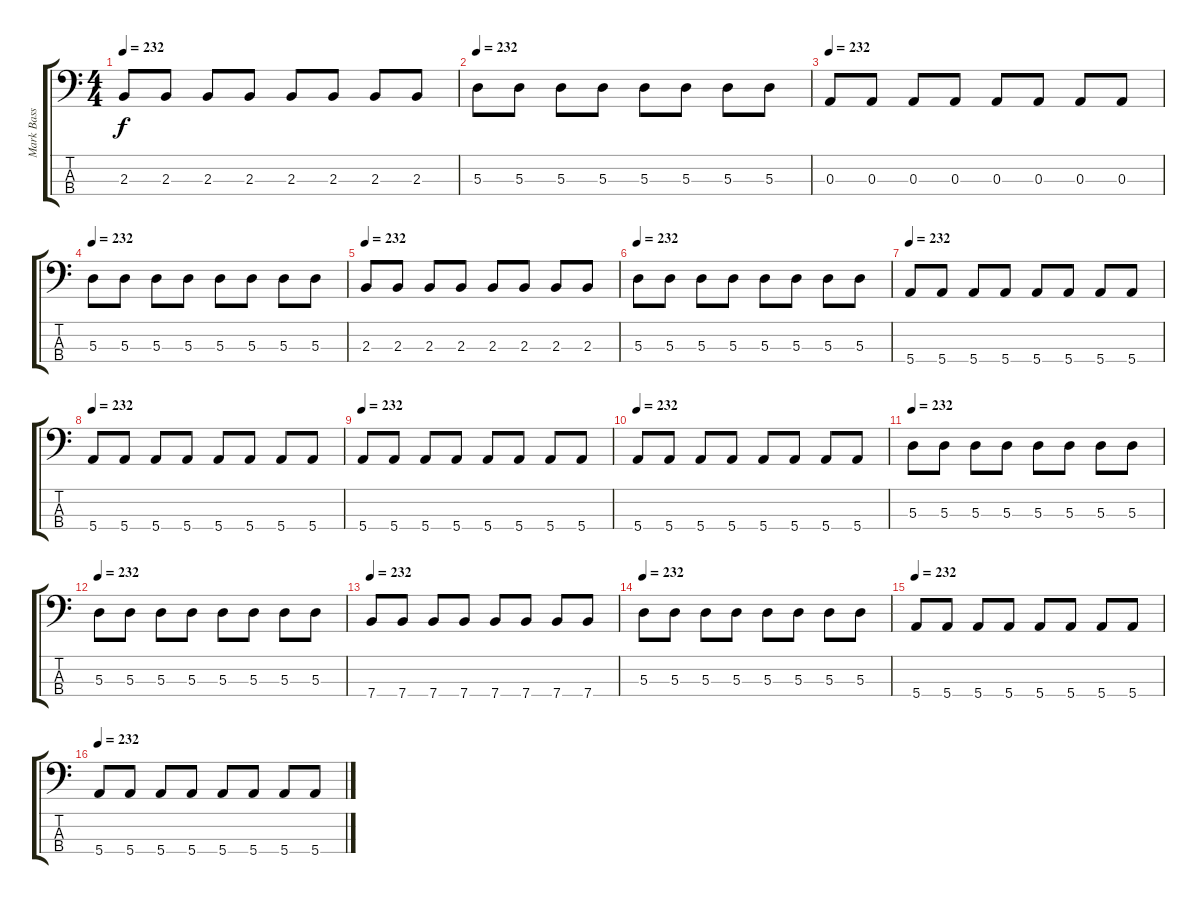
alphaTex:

\track ("Mark Bass" "Mark Bass") {instrument electricbasspick}
\staff {score tabs}
\tuning (G2 D2 A1 E1) {hide}
\ts (4 4)
\tempo 232
\clef f4
\ks c
2.3.8{dy f} 2.3.8 2.3.8 2.3.8 2.3.8 2.3.8 2.3.8 2.3.8 |
\tempo 232
5.3.8 5.3.8 5.3.8 5.3.8 5.3.8 5.3.8 5.3.8 5.3.8 |
\tempo 232
0.3.8 0.3.8 0.3.8 0.3.8 0.3.8 0.3.8 0.3.8 0.3.8 |
\tempo 232
5.3.8 5.3.8 5.3.8 5.3.8 5.3.8 5.3.8 5.3.8 5.3.8 |
\tempo 232
2.3.8 2.3.8 2.3.8 2.3.8 2.3.8 2.3.8 2.3.8 2.3.8 |
\tempo 232
5.3.8 5.3.8 5.3.8 5.3.8 5.3.8 5.3.8 5.3.8 5.3.8 |
\tempo 232
5.4.8 5.4.8 5.4.8 5.4.8 5.4.8 5.4.8 5.4.8 5.4.8 |
\tempo 232
5.4.8 5.4.8 5.4.8 5.4.8 5.4.8 5.4.8 5.4.8 5.4.8 |
\tempo 232
5.4.8 5.4.8 5.4.8 5.4.8 5.4.8 5.4.8 5.4.8 5.4.8 |
\tempo 232
5.4.8 5.4.8 5.4.8 5.4.8 5.4.8 5.4.8 5.4.8 5.4.8 |
\tempo 232
5.3.8 5.3.8 5.3.8 5.3.8 5.3.8 5.3.8 5.3.8 5.3.8 |
\tempo 232
5.3.8 5.3.8 5.3.8 5.3.8 5.3.8 5.3.8 5.3.8 5.3.8 |
\tempo 232
7.4.8 7.4.8 7.4.8 7.4.8 7.4.8 7.4.8 7.4.8 7.4.8 |
\tempo 232
5.3.8 5.3.8 5.3.8 5.3.8 5.3.8 5.3.8 5.3.8 5.3.8 |
\tempo 232
5.4.8 5.4.8 5.4.8 5.4.8 5.4.8 5.4.8 5.4.8 5.4.8 |
\tempo 232
5.4.8 5.4.8 5.4.8 5.4.8 5.4.8 5.4.8 5.4.8 5.4.8
